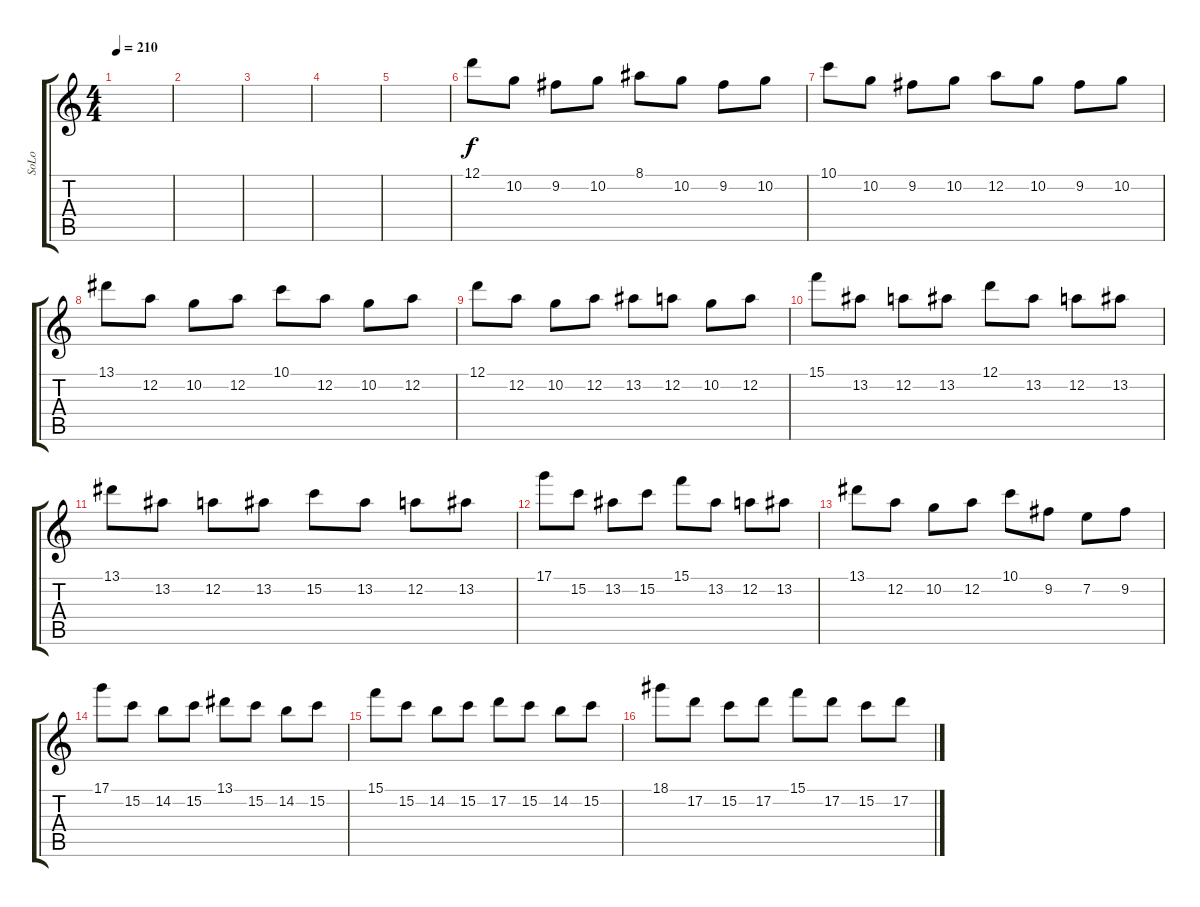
\track ("SoLo" "SoLo") {instrument distortionguitar}
\staff {score tabs}
\tuning (D4 A3 F3 C3 G2 D2) {hide}
\ts (4 4)
\tempo 210
\clef g2
\ks c
|
|
|
|
|
12.1.8 10.2.8 9.2.8 10.2.8 8.1.8 10.2.8 9.2.8 10.2.8 |
10.1.8 10.2.8 9.2.8 10.2.8 12.2.8 10.2.8 9.2.8 10.2.8 |
13.1.8 12.2.8 10.2.8 12.2.8 10.1.8 12.2.8 10.2.8 12.2.8 |
12.1.8 12.2.8 10.2.8 12.2.8 13.2.8 12.2.8 10.2.8 12.2.8 |
15.1.8 13.2.8 12.2.8 13.2.8 12.1.8 13.2.8 12.2.8 13.2.8 |
13.1.8 13.2.8 12.2.8 13.2.8 15.2.8 13.2.8 12.2.8 13.2.8 |
17.1.8 15.2.8 13.2.8 15.2.8 15.1.8 13.2.8 12.2.8 13.2.8 |
13.1.8 12.2.8 10.2.8 12.2.8 10.1.8 9.2.8 7.2.8 9.2.8 |
17.1.8 15.2.8 14.2.8 15.2.8 13.1.8 15.2.8 14.2.8 15.2.8 |
15.1.8 15.2.8 14.2.8 15.2.8 17.2.8 15.2.8 14.2.8 15.2.8 |
18.1.8 17.2.8 15.2.8 17.2.8 15.1.8 17.2.8 15.2.8 17.2.8
